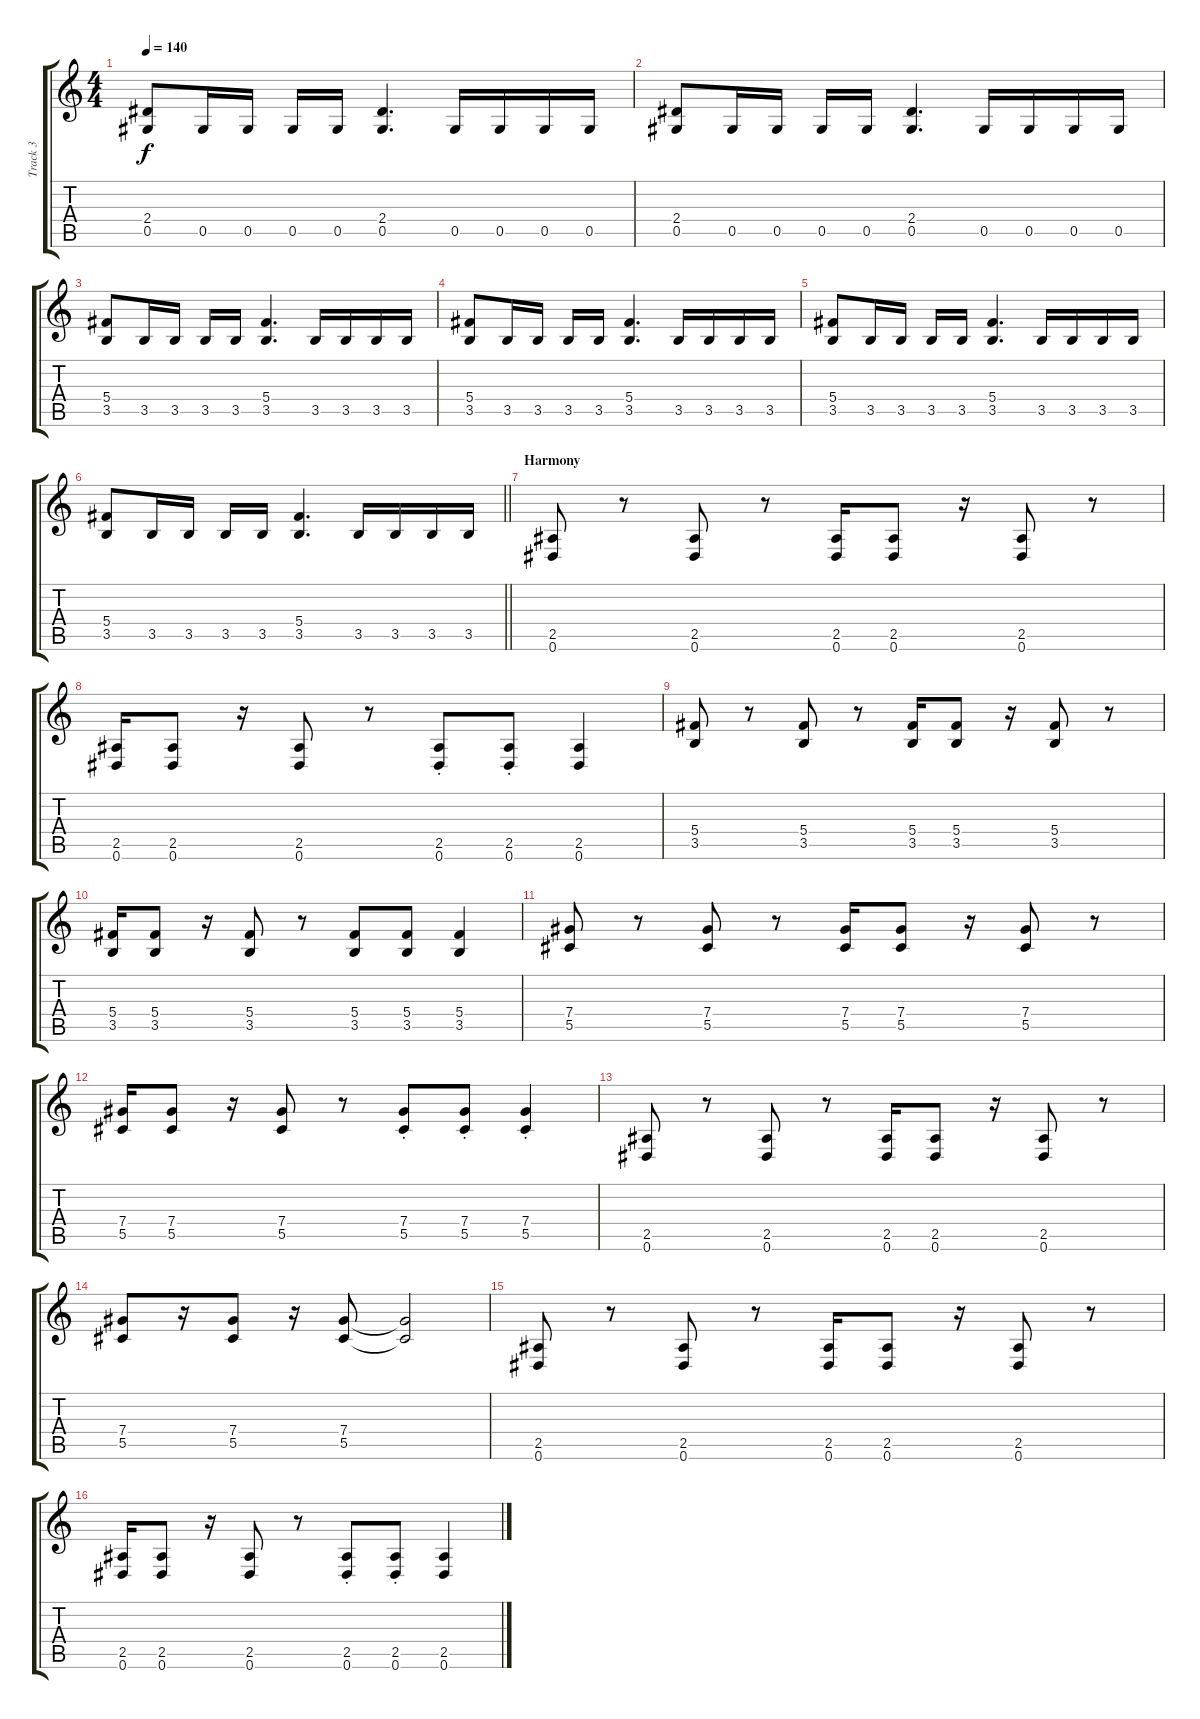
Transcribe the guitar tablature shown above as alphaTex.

\track ("Track 3" "Track 3") {instrument overdrivenguitar}
\staff {score tabs}
\tuning (Eb4 Bb3 Gb3 Db3 Ab2 Eb2) {hide}
\ts (4 4)
\tempo 140
\clef g2
\ks c
(2.4 0.5).8{dy f} 0.5.16 0.5.16 0.5.16 0.5.16 (2.4 0.5).4{d} 0.5.16 0.5.16 0.5.16 0.5.16 |
(2.4 0.5).8 0.5.16 0.5.16 0.5.16 0.5.16 (2.4 0.5).4{d} 0.5.16 0.5.16 0.5.16 0.5.16 |
(5.4 3.5).8 3.5.16 3.5.16 3.5.16 3.5.16 (5.4 3.5).4{d} 3.5.16 3.5.16 3.5.16 3.5.16 |
(5.4 3.5).8 3.5.16 3.5.16 3.5.16 3.5.16 (5.4 3.5).4{d} 3.5.16 3.5.16 3.5.16 3.5.16 |
(5.4 3.5).8 3.5.16 3.5.16 3.5.16 3.5.16 (5.4 3.5).4{d} 3.5.16 3.5.16 3.5.16 3.5.16 |
\barLineRight lightlight
(5.4 3.5).8 3.5.16 3.5.16 3.5.16 3.5.16 (5.4 3.5).4{d} 3.5.16 3.5.16 3.5.16 3.5.16 |
\section ("" "Harmony")
(2.5 0.6).8 r.8 (2.5 0.6).8 r.8 (2.5 0.6).16 (2.5 0.6).8 r.16 (2.5 0.6).8 r.8 |
(2.5 0.6).16 (2.5 0.6).8 r.16 (2.5 0.6).8 r.8 (2.5{st} 0.6{st}).8 (2.5{st} 0.6{st}).8 (2.5 0.6).4 |
(5.4 3.5).8 r.8 (5.4 3.5).8 r.8 (5.4 3.5).16 (5.4 3.5).8 r.16 (5.4 3.5).8 r.8 |
(5.4 3.5).16 (5.4 3.5).8 r.16 (5.4 3.5).8 r.8 (5.4 3.5).8 (5.4 3.5).8 (5.4 3.5).4 |
(7.4 5.5).8 r.8 (7.4 5.5).8 r.8 (7.4 5.5).16 (7.4 5.5).8 r.16 (7.4 5.5).8 r.8 |
(7.4 5.5).16 (7.4 5.5).8 r.16 (7.4 5.5).8 r.8 (7.4{st} 5.5{st}).8 (7.4{st} 5.5{st}).8 (7.4{st} 5.5{st}).4 |
(2.5 0.6).8 r.8 (2.5 0.6).8 r.8 (2.5 0.6).16 (2.5 0.6).8 r.16 (2.5 0.6).8 r.8 |
(7.4 5.5).8 r.16 (7.4 5.5).8 r.16 (7.4 5.5).8 (7.4{t} 5.5{t}).2 |
(2.5 0.6).8 r.8 (2.5 0.6).8 r.8 (2.5 0.6).16 (2.5 0.6).8 r.16 (2.5 0.6).8 r.8 |
(2.5 0.6).16 (2.5 0.6).8 r.16 (2.5 0.6).8 r.8 (2.5{st} 0.6{st}).8 (2.5{st} 0.6{st}).8 (2.5 0.6).4
